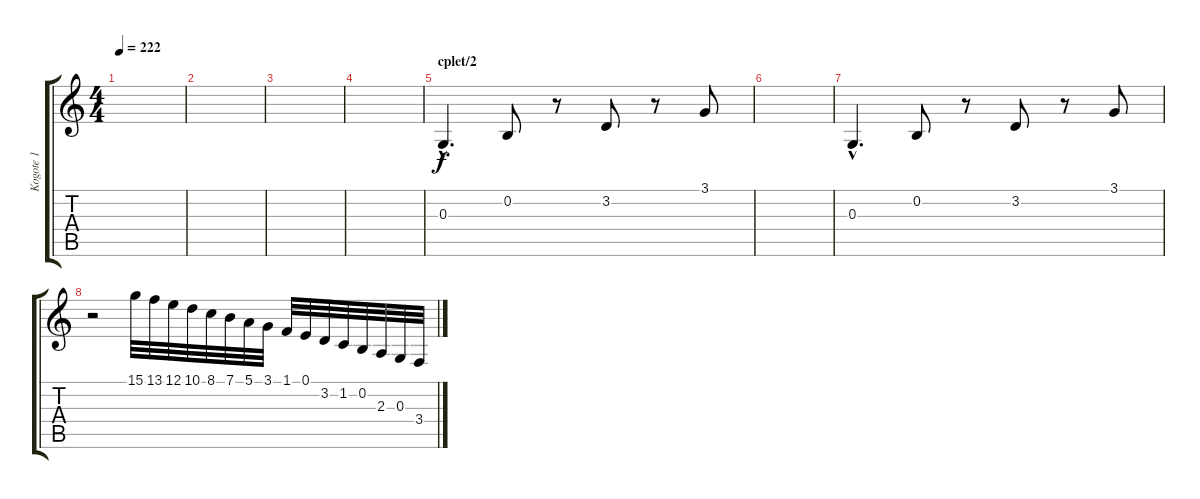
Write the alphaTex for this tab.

\track ("Kogote 1" "Kogote 1") {instrument drawbarorgan}
\staff {score tabs}
\tuning (E4 B3 G3 D3 A2 E2) {hide}
\ts (4 4)
\tempo 222
\clef g2
\ks c
|
|
|
|
\section ("" "cplet/2")
0.3{hac}.4{d} 0.2.8 r.8 3.2.8 r.8 3.1.8 |
|
0.3{hac}.4{d} 0.2.8 r.8 3.2.8 r.8 3.1.8 |
r.2 15.1.32 13.1.32 12.1.32 10.1.32 8.1.32 7.1.32 5.1.32 3.1.32 1.1.32 0.1.32 3.2.32 1.2.32 0.2.32 2.3.32 0.3.32 3.4.32
